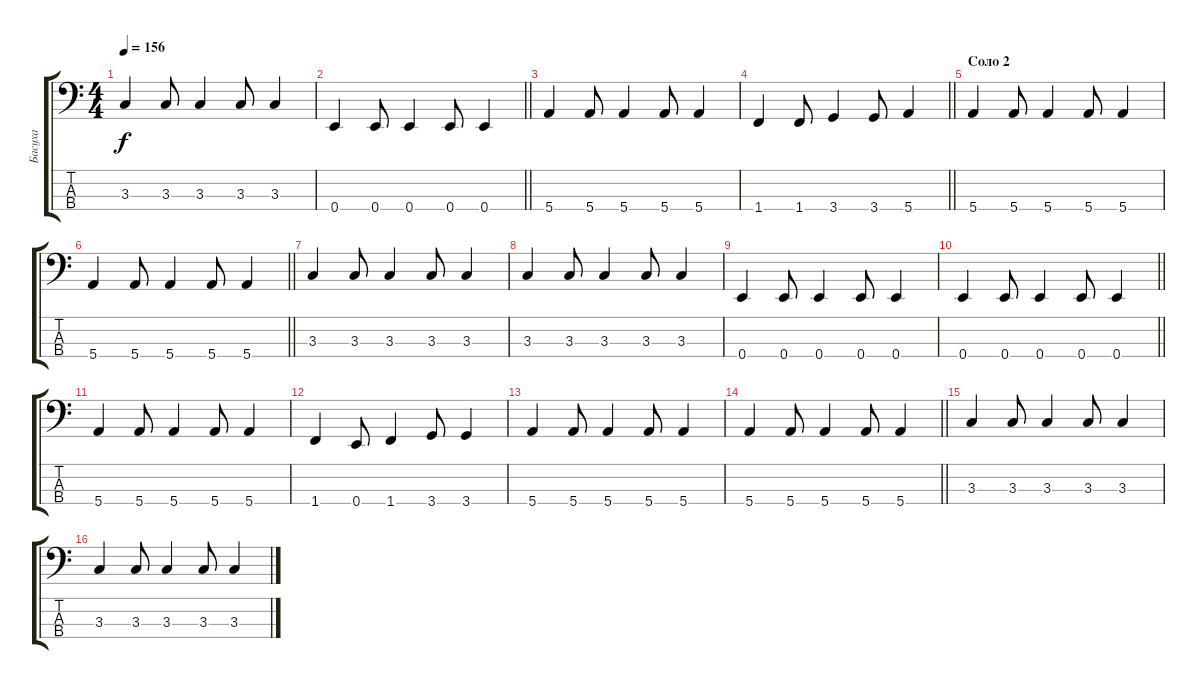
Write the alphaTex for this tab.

\track ("Басуха" "Басуха") {instrument electricbassfinger}
\staff {score tabs}
\tuning (G2 D2 A1 E1) {hide}
\ts (4 4)
\tempo 156
\clef f4
\ks c
3.3.4{dy f} 3.3.8 3.3.4 3.3.8 3.3.4 |
\barLineRight lightlight
0.4.4 0.4.8 0.4.4 0.4.8 0.4.4 |
5.4.4 5.4.8 5.4.4 5.4.8 5.4.4 |
\barLineRight lightlight
1.4.4 1.4.8 3.4.4 3.4.8 5.4.4 |
\section ("" "Соло 2")
5.4.4 5.4.8 5.4.4 5.4.8 5.4.4 |
\barLineRight lightlight
5.4.4 5.4.8 5.4.4 5.4.8 5.4.4 |
3.3.4 3.3.8 3.3.4 3.3.8 3.3.4 |
3.3.4 3.3.8 3.3.4 3.3.8 3.3.4 |
0.4.4 0.4.8 0.4.4 0.4.8 0.4.4 |
\barLineRight lightlight
0.4.4 0.4.8 0.4.4 0.4.8 0.4.4 |
5.4.4 5.4.8 5.4.4 5.4.8 5.4.4 |
1.4.4 0.4.8 1.4.4 3.4.8 3.4.4 |
5.4.4 5.4.8 5.4.4 5.4.8 5.4.4 |
\barLineRight lightlight
5.4.4 5.4.8 5.4.4 5.4.8 5.4.4 |
3.3.4 3.3.8 3.3.4 3.3.8 3.3.4 |
3.3.4 3.3.8 3.3.4 3.3.8 3.3.4
